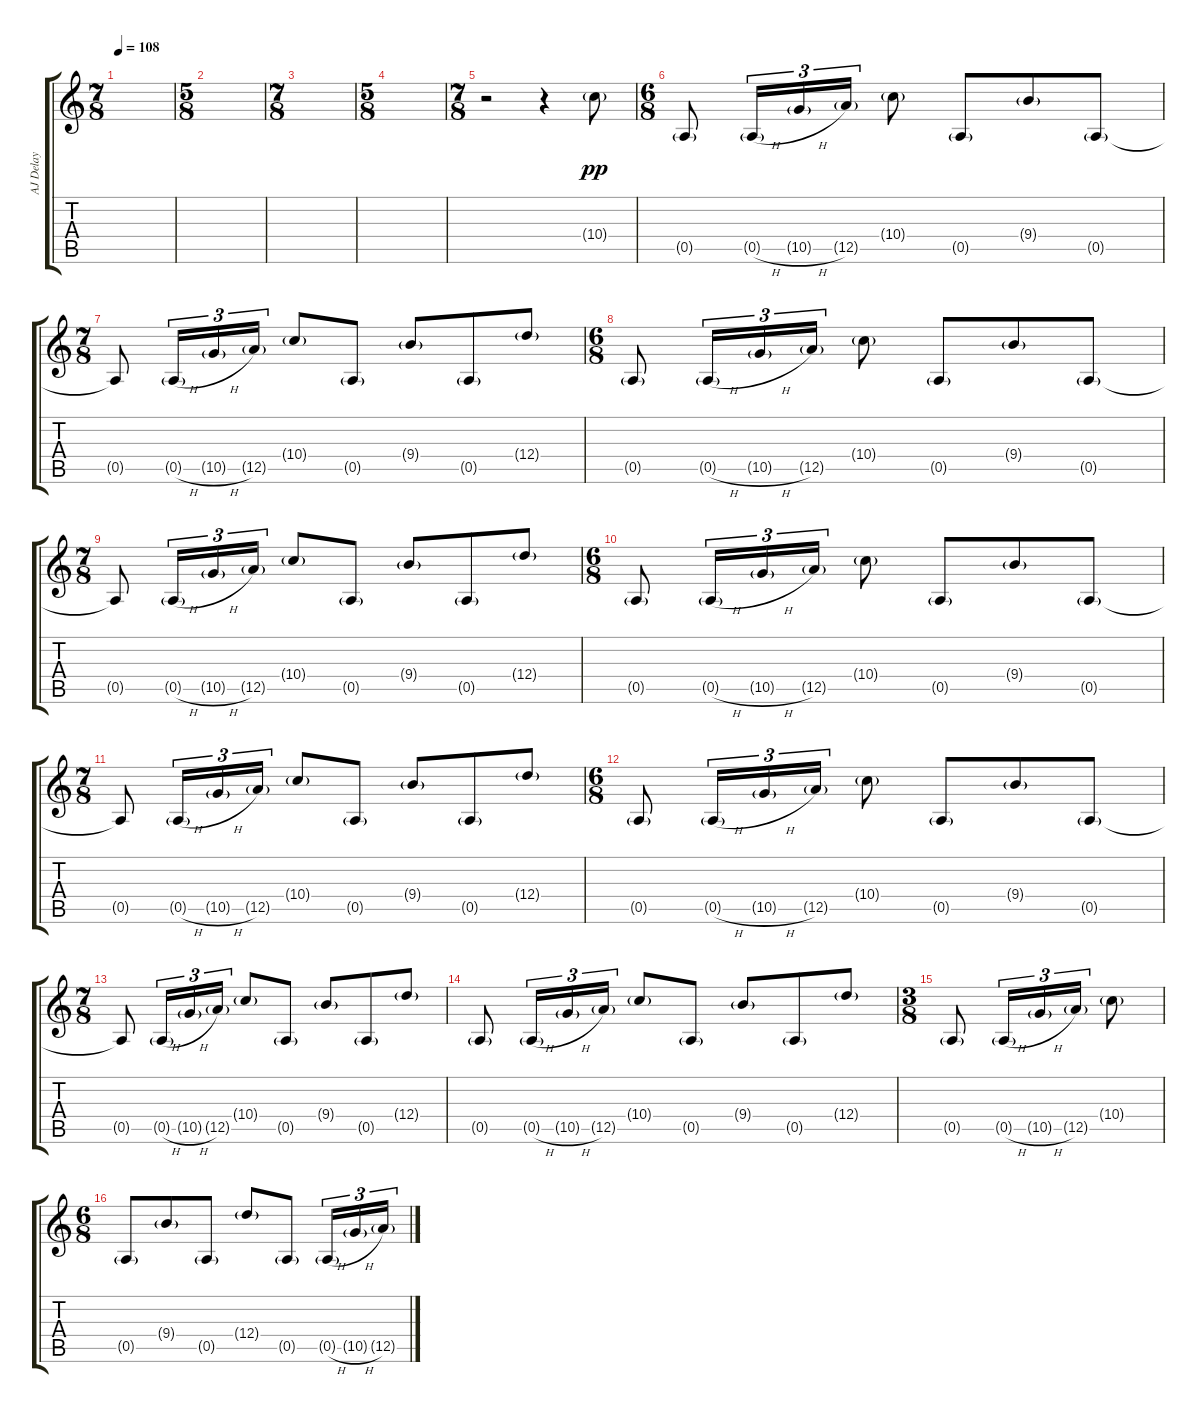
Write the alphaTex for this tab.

\track ("AJ Delay" "AJ Delay") {instrument overdrivenguitar}
\staff {score tabs}
\tuning (E4 B3 G3 D3 A2 D2) {hide}
\ts (7 8)
\tempo 108
\clef g2
\ks c
|
\ts (5 8)
|
\ts (7 8)
|
\ts (5 8)
|
\ts (7 8)
r.2 r.4 10.4{g}.8{dy pp} |
\ts (6 8)
0.5{g}.8 0.5{h g}.16{tu (3 2)} 10.5{h g}.16{tu (3 2)} 12.5{g}.16{tu (3 2)} 10.4{g}.8 0.5{g}.8 9.4{g}.8 0.5{g}.8 |
\ts (7 8)
0.5{t}.8 0.5{h g}.16{tu (3 2)} 10.5{h g}.16{tu (3 2)} 12.5{g}.16{tu (3 2)} 10.4{g}.8 0.5{g}.8 9.4{g}.8 0.5{g}.8 12.4{g}.8 |
\ts (6 8)
0.5{g}.8 0.5{h g}.16{tu (3 2)} 10.5{h g}.16{tu (3 2)} 12.5{g}.16{tu (3 2)} 10.4{g}.8 0.5{g}.8 9.4{g}.8 0.5{g}.8 |
\ts (7 8)
0.5{t}.8 0.5{h g}.16{tu (3 2)} 10.5{h g}.16{tu (3 2)} 12.5{g}.16{tu (3 2)} 10.4{g}.8 0.5{g}.8 9.4{g}.8 0.5{g}.8 12.4{g}.8 |
\ts (6 8)
0.5{g}.8 0.5{h g}.16{tu (3 2)} 10.5{h g}.16{tu (3 2)} 12.5{g}.16{tu (3 2)} 10.4{g}.8 0.5{g}.8 9.4{g}.8 0.5{g}.8 |
\ts (7 8)
0.5{t}.8 0.5{h g}.16{tu (3 2)} 10.5{h g}.16{tu (3 2)} 12.5{g}.16{tu (3 2)} 10.4{g}.8 0.5{g}.8 9.4{g}.8 0.5{g}.8 12.4{g}.8 |
\ts (6 8)
0.5{g}.8 0.5{h g}.16{tu (3 2)} 10.5{h g}.16{tu (3 2)} 12.5{g}.16{tu (3 2)} 10.4{g}.8 0.5{g}.8 9.4{g}.8 0.5{g}.8 |
\ts (7 8)
0.5{t}.8 0.5{h g}.16{tu (3 2)} 10.5{h g}.16{tu (3 2)} 12.5{g}.16{tu (3 2)} 10.4{g}.8 0.5{g}.8 9.4{g}.8 0.5{g}.8 12.4{g}.8 |
0.5{g}.8 0.5{h g}.16{tu (3 2)} 10.5{h g}.16{tu (3 2)} 12.5{g}.16{tu (3 2)} 10.4{g}.8 0.5{g}.8 9.4{g}.8 0.5{g}.8 12.4{g}.8 |
\ts (3 8)
0.5{g}.8 0.5{h g}.16{tu (3 2)} 10.5{h g}.16{tu (3 2)} 12.5{g}.16{tu (3 2)} 10.4{g}.8 |
\ts (6 8)
0.5{g}.8 9.4{g}.8 0.5{g}.8 12.4{g}.8 0.5{g}.8 0.5{h g}.16{tu (3 2)} 10.5{h g}.16{tu (3 2)} 12.5{g}.16{tu (3 2)}
